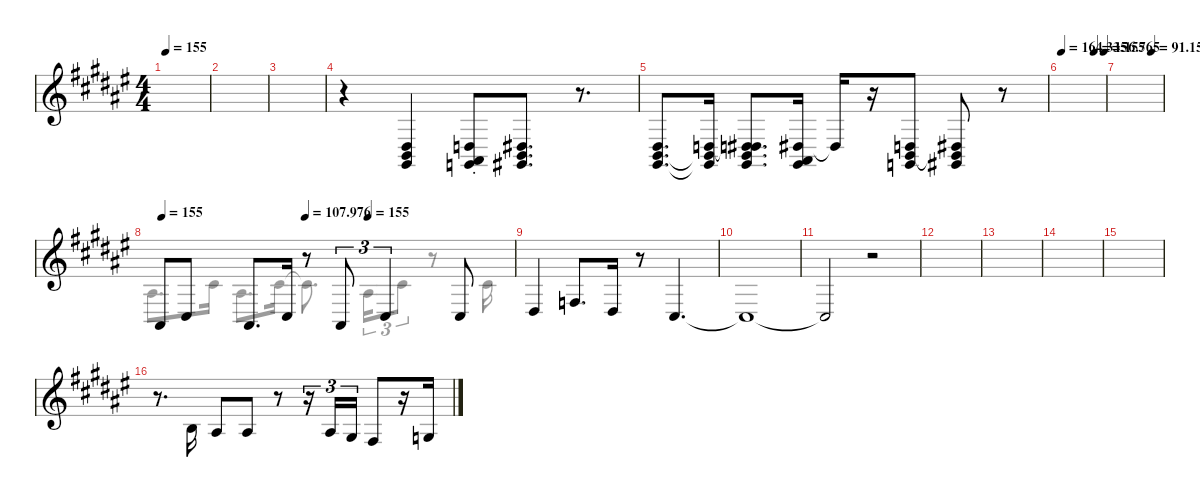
\hideDynamics
\bracketExtendMode nobrackets
\singleTrackTrackNamePolicy hidden
\multiTrackTrackNamePolicy hidden
\otherSystemsTrackNameOrientation horizontal
\track ("Voice" "Sax") {instrument altosax}
\staff {score}
\tuning (E4 B3 G3 D3 A2 E2)
\voice
\ts (4 4)
\tempo 155
\clef g2
\ks f#
|
|
|
r.4{beam Down} (1.4{acc #} 2.5{acc forcenatural} 4.6{acc #}).4{beam Up} (0.4{acc forcenatural} 1.5{acc #} 3.6{st acc forcenatural}).8{beam Up} (1.4{acc #} 2.5{acc forcenatural} 4.6{acc #}).8{d beam Up} r.8{d beam Up} |
(1.4{acc #} 2.5{acc forcenatural} 4.6{acc #}).8{d beam Up} (0.4{acc forcenatural} 4.6{t acc #} 2.5{t acc forcenatural}).16{beam Up} (-4.3{acc #} 2.5{acc forcenatural} 4.6{acc #} 0.4{t acc forcenatural}).8{d beam Up} (1.5{acc #} 4.6{acc #} 1.4{acc #}).16{beam Up} 1.4{t acc #}.16{beam Up} r.16{beam Up} (0.4{acc forcenatural} 3.6{acc forcenatural} 2.5{acc forcenatural}).8{beam Up} (4.6{acc #} 1.4{acc #} 2.5{t acc forcenatural}).8{beam Up} r.8{beam Up} |
\tempo
164.335
\tempo (156.765 0.75)
\tempo (155 0.98125)
|
\tempo (91.1529 0.75)
|
\tempo (155 0.01875)
\tempo (107.976 0.41875)
\tempo (155 0.59375)
1.5{acc #}.8{beam Up} 4.5{acc #}.8{beam Up} 6.6{acc #}.8{d beam Up} 4.5{acc #}.16{beam Up} r.8{beam Up} 1.5{acc #}.8{tu (3 2) beam Up} 4.5{acc #}.4{tu (3 2) beam Up} 4.5{acc #}.8{beam Up} |
1.4{acc #}.4{beam Up} 3.4{acc forcenatural}.8{d beam Up} 1.4{acc #}.16{beam Up} r.8{beam Up} 4.5{acc #}.4{d beam Up} |
4.5{t acc #}.1{beam Up} |
4.5{t acc #}.2{beam Up} r.2{beam Up} |
|
|
|
|
r.8{d beam Down} 4.3{acc forcenatural}.16{beam Up} 3.3{acc #}.8{beam Up} 3.3{acc #}.8{beam Up} r.8{beam Up} r.16{tu (3 2) beam Up} 8.4{acc #}.16{tu (3 2) beam Up} 6.4{acc #}.16{tu (3 2) beam Up} 4.4{acc #}.8{beam Up} r.16{beam Up} 0.3{acc forcenatural}.16{beam Up}
\voice
\clef g2
\ottava regular
\simile none
\ks f#
|
|
|
|
|
|
|
3.3{acc #}.8{d beam Down} 6.3{acc #}.16{beam Down} 8.4{acc #}.8{d beam Down} 6.3{acc #}.16{beam Down} 6.3{t acc #}.8{d beam Down} 3.3{acc #}.16{tu (3 2) beam Down} 6.3{acc #}.8{tu (3 2) beam Down} r.8{beam Down} 2.2{acc #}.16{beam Down} |
|
|
|
|
|
|
|
